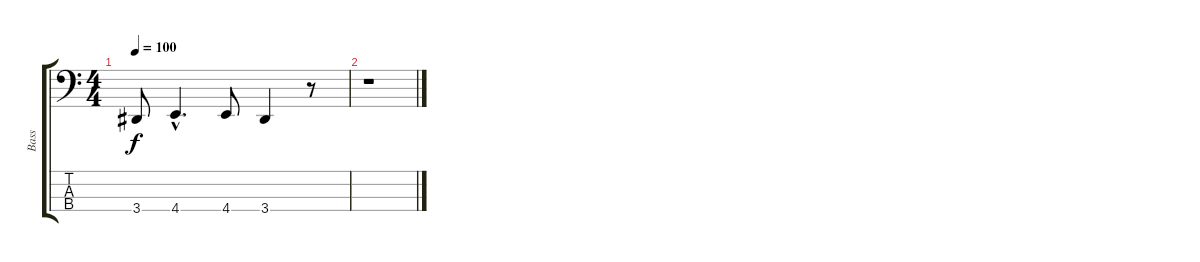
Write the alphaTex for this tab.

\track ("Bass" "Bass") {instrument electricbasspick}
\staff {score tabs}
\tuning (F2 C2 G1 C1) {hide}
\ts (4 4)
\tempo 100
\clef f4
\ks c
3.4.8{dy f} 4.4{hac}.4{d} 4.4.8 3.4.4 r.8 |
r.1
